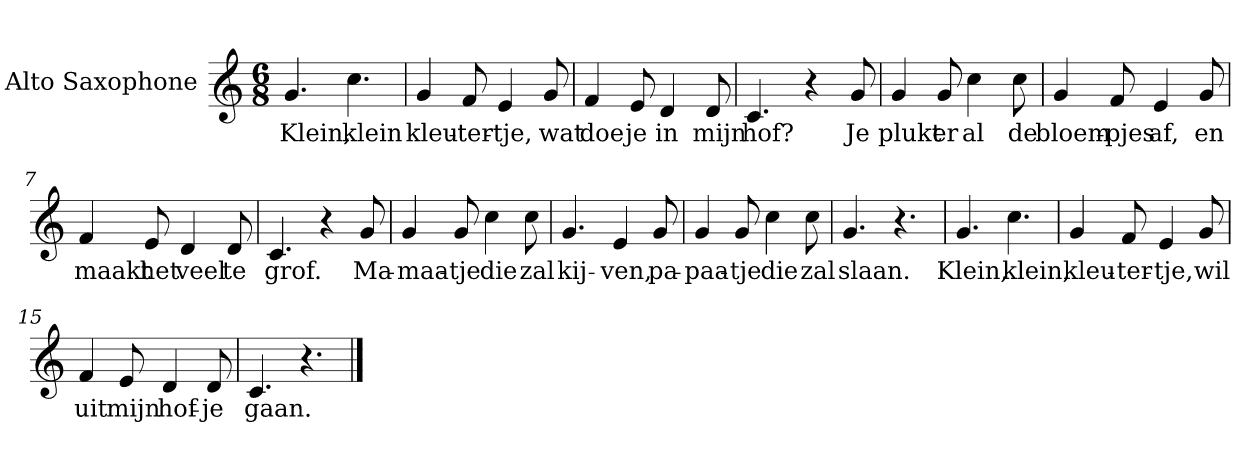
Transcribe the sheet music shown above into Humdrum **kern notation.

**kern	**text
*part1	*part1
*staff1	*staff1
*I"Alto Saxophone	*
*I'Alto Sax.	*
*clefG2	*
*k[]	*
*C:	*
*M6/8	*
=1	=1
!	!LO:LY:b
4.g	Klein,
!	!LO:LY:b
4.cc	klein
=2	=2
!	!LO:LY:b
4g	kleu-
!	!LO:LY:b
8f	-ter-
!	!LO:LY:b
4e	-tje,
!	!LO:LY:b
8g	wat
=3	=3
!	!LO:LY:b
4f	doe
!	!LO:LY:b
8e	je
!	!LO:LY:b
4d	in
!	!LO:LY:b
8d	mijn
=4	=4
!	!LO:LY:b
4.c	hof?
4r	.
!	!LO:LY:b
8g	Je
!!LO:LB:g=z
=5	=5
!	!LO:LY:b
4g	plukt
!	!LO:LY:b
8g	er
!	!LO:LY:b
4cc	al
!	!LO:LY:b
8cc	de
=6	=6
!	!LO:LY:b
4g	bloem-
!	!LO:LY:b
8f	-pjes
!	!LO:LY:b
4e	af,
!	!LO:LY:b
8g	en
=7	=7
!	!LO:LY:b
4f	maakt
!	!LO:LY:b
8e	het
!	!LO:LY:b
4d	veel
!	!LO:LY:b
8d	te
=8	=8
!	!LO:LY:b
4.c	grof.
4r	.
!	!LO:LY:b
8g	Ma-
!!LO:LB:g=z
=9	=9
!	!LO:LY:b
4g	-maa-
!	!LO:LY:b
8g	-tje
!	!LO:LY:b
4cc	die
!	!LO:LY:b
8cc	zal
=10	=10
!	!LO:LY:b
4.g	kij-
!	!LO:LY:b
4e	-ven,
!	!LO:LY:b
8g	pa-
=11	=11
!	!LO:LY:b
4g	-paa-
!	!LO:LY:b
8g	-tje
!	!LO:LY:b
4cc	die
!	!LO:LY:b
8cc	zal
=12	=12
!	!LO:LY:b
4.g	slaan.
4.r	.
!!LO:LB:g=z
=13	=13
!	!LO:LY:b
4.g	Klein,
!	!LO:LY:b
4.cc	klein,
=14	=14
!	!LO:LY:b
4g	kleu-
!	!LO:LY:b
8f	-ter-
!	!LO:LY:b
4e	-tje,
!	!LO:LY:b
8g	wil
=15	=15
!	!LO:LY:b
4f	uit
!	!LO:LY:b
8e	mijn
!	!LO:LY:b
4d	hof-
!	!LO:LY:b
8d	-je
=16	=16
!	!LO:LY:b
4.c	gaan.
4.r	.
==	==
*-	*-
